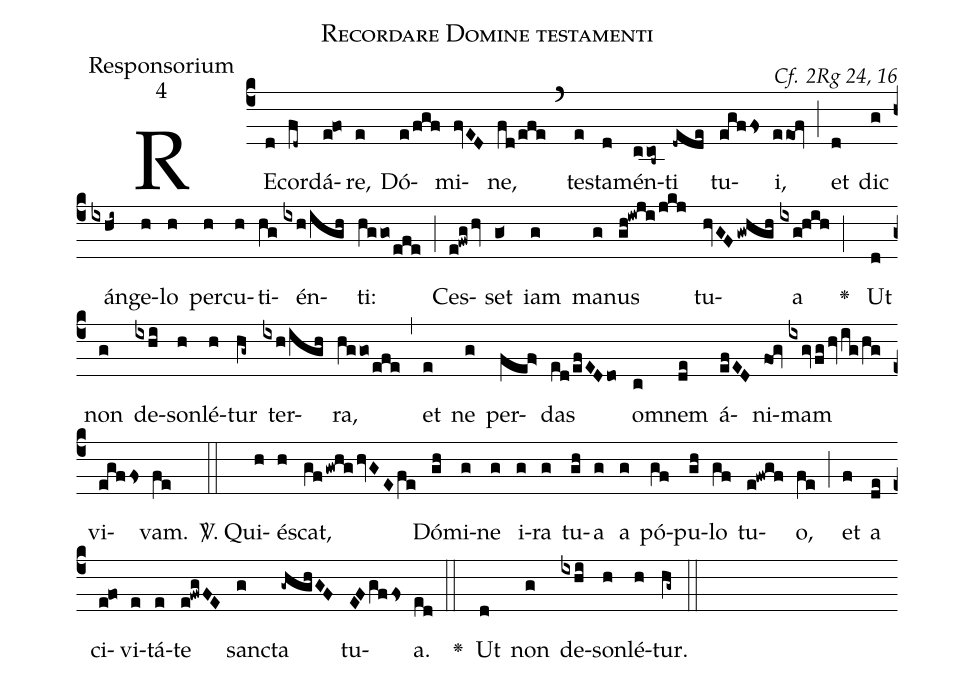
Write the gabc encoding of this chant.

name:Recordare Domine testamenti;
office-part:Responsorium;
mode:4;
commentary:Cf. 2Rg 24, 16;
%%
(c4)RE(d)cor(fd~)dá(e!fo)re,(e) Dó(e/fgf)mi(fvED)ne,(fd/efe) (`) te(e)sta(d)mén(ccob~)ti(-dede) tu(egffs)i,(eeof) (;)
et(d) dic(g) án(ixhi~)ge(h)lo(h) per(h)cu(h)ti(hg)én(ixh/igh)ti:(hggo/efe) (;)

Ces(e!fwg/hv)set(g<) iam(g) ma(g)nus(gh!iwji/jkj) tu(hvGFgwhgh)a(ixg!hih) (;)
<v>\greheightstar</v>()
Ut(d) non(g) de(ixhi)son(h)lé(h)tur(hg~) ter(ixh/igh)ra,(hggo/efe) (,) et(e) ne(g) per(fef>)das(ed/efEDdo) om(c)nem(de) á(efED)ni(fog)mam(ixgv/fghvig/hg) vi(egffs)vam.(fe) (::)

<sp>V/</sp>.
Qui(h)é(h)scat,(gfgwhghvGEfe) Dó(gh)mi(g)ne(g) i(g)ra(g) tu(gh)a(g) a(g) pó(gf)pu(gh)lo(gf) tu(e!fwgf)o,(fe) (;)
et(f) a(de) ci(e!fo)vi(e)tá(e)te(e!fwgFE) san(g)cta(-ghghGF) tu(EFgffs)a.(ed) (::)

<v>\greheightstar</v>() Ut(d) non(g) de(ixhi)son(h)lé(h)tur.(hg~) (::)
